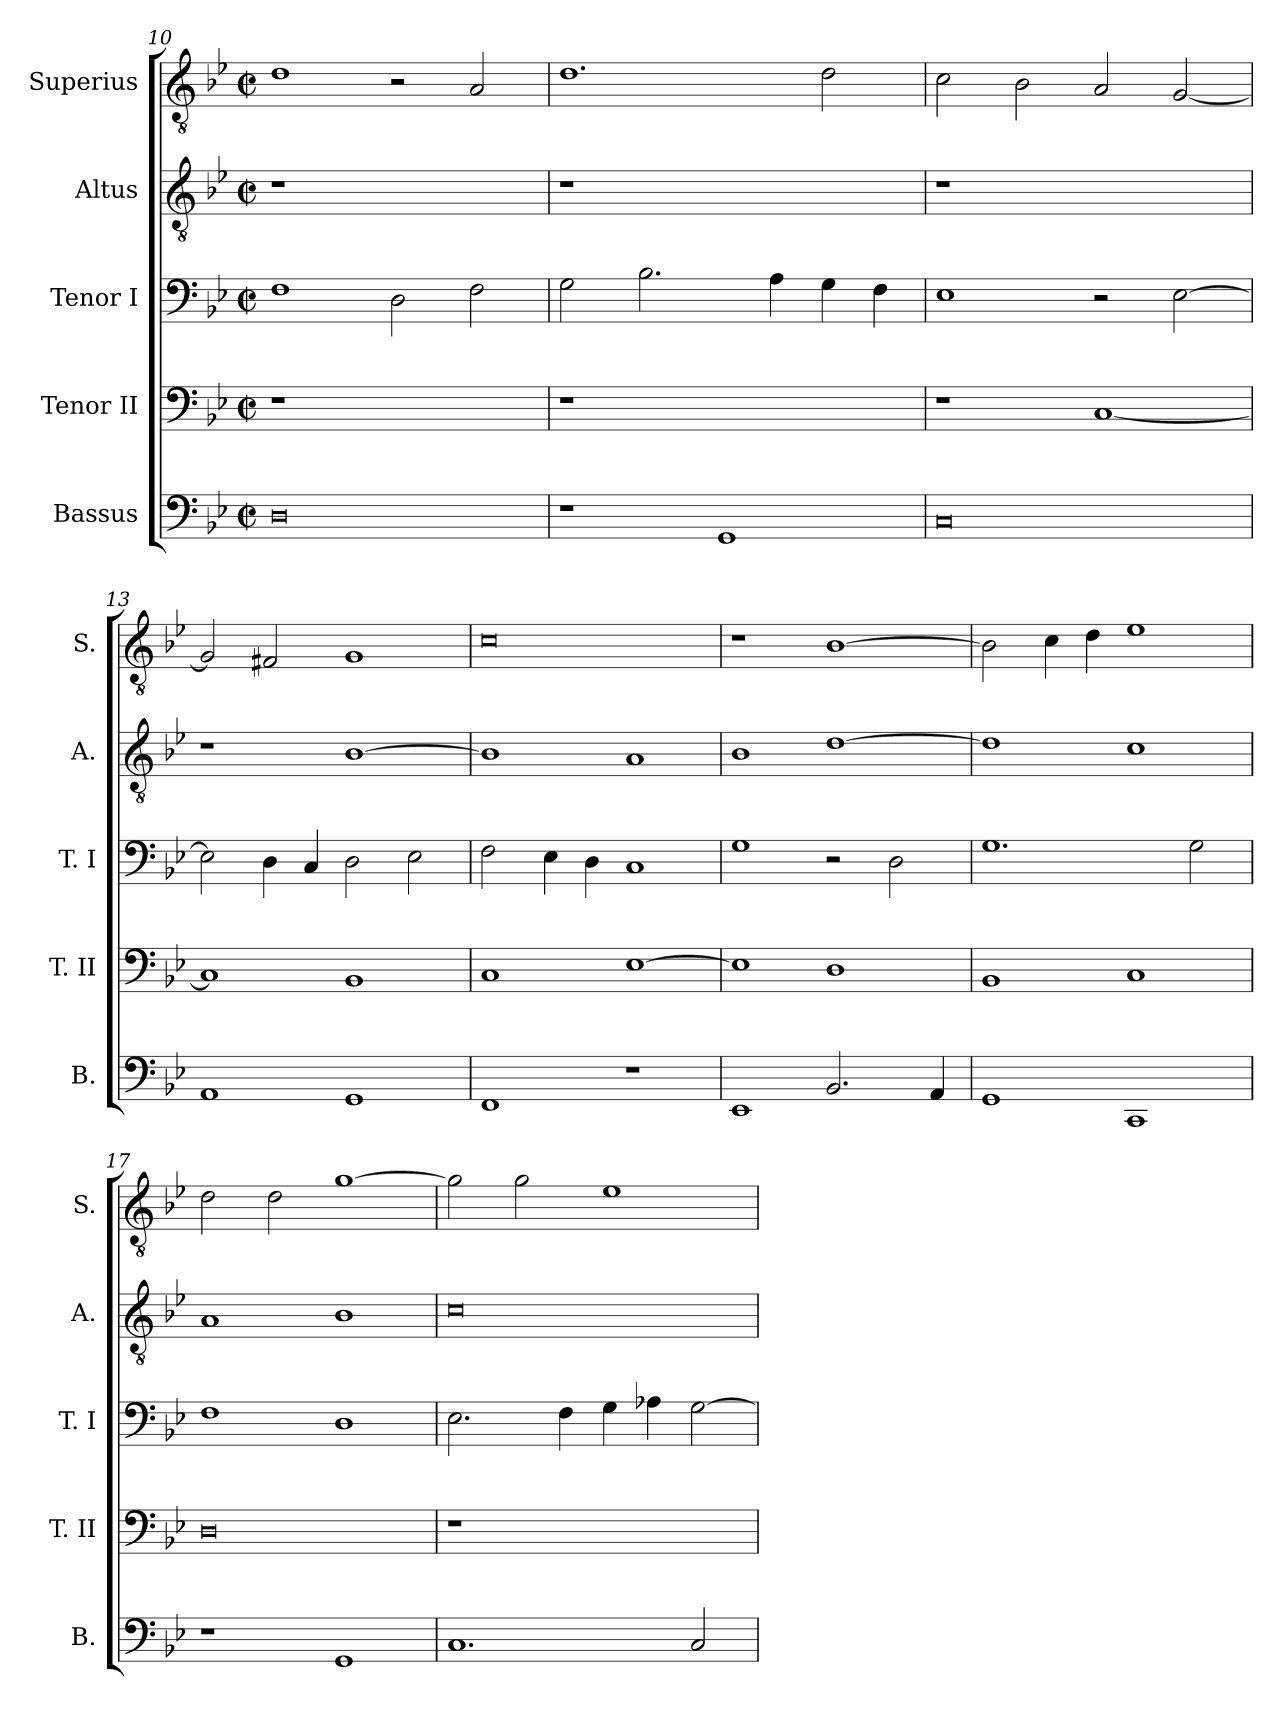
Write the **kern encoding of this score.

**kern	**kern	**kern	**kern	**kern
*part5	*part4	*part3	*part2	*part1
*staff5	*staff4	*staff3	*staff2	*staff1
*I"Bassus	*I"Tenor II	*I"Tenor I	*I"Altus	*I"Superius
*I'B.	*I'T. II	*I'T. I	*I'A.	*I'S.
*clefF4	*clefF4	*clefF4	*clefGv2	*clefGv2
*	*	*	*ITrd7c12	*ITrd7c12
*k[b-e-]	*k[b-e-]	*k[b-e-]	*k[b-e-]	*k[b-e-]
*B-:	*B-:	*B-:	*B-:	*B-:
*M2/2	*M2/2	*M2/2	*M2/2	*M2/2
*met(c|)	*met(c|)	*met(c|)	*met(c|)	*met(c|)
=10	=10	=10	=10	=10
!	!LO:N:vis=1	!	!LO:N:vis=1	!
0Di	1r	1Fi	1r	1Di
.	1ryy	2Di\	1ryy	2r
.	.	2Fi\	.	2AAi/
=11	=11	=11	=11	=11
!	!LO:N:vis=1	!	!LO:N:vis=1	!
1r	1r	2Gi\	1r	1.Di
.	.	2.B-i\	.	.
1GGi	1ryy	.	1ryy	.
.	.	4Ai\	.	.
.	.	4Gi\	.	2Di\
.	.	4Fi\	.	.
=12	=12	=12	=12	=12
!	!	!	!LO:N:vis=1	!
0Ci	1r	1E-i	1r	2Ci\
.	.	.	.	2BB-i\
.	[<1Ci	2r	1ryy	2AAi/
.	.	[>2E-i\	.	[<2GGi/
!!LO:PB:g=z
=13	=13	=13	=13	=13
1AAi	1Ci]	2E-i\]	1r	2GGi/]
.	.	4Di\	.	2FF#Xi/
.	.	4Ci/	.	.
1GGi	1BB-i	2Di\	[>1BB-i	1GGi
.	.	2E-i\	.	.
=14	=14	=14	=14	=14
1FFi	1Ci	2Fi\	1BB-i]	0Ci
.	.	4E-i\	.	.
.	.	4Di\	.	.
1r	[>1E-i	1Ci	1AAi	.
=15	=15	=15	=15	=15
1EE-i	1E-i]	1Gi	1BB-i	1r
2.BB-i/	1Di	2r	[>1Di	[>1BB-i
.	.	2Di\	.	.
4AAi/	.	.	.	.
=16	=16	=16	=16	=16
1GGi	1BB-i	1.Gi	1Di]	2BB-i\]
.	.	.	.	4Ci\
.	.	.	.	4Di\
1CCi	1Ci	.	1Ci	1E-i
.	.	2Gi\	.	.
=17	=17	=17	=17	=17
1r	0Di	1Fi	1AAi	2Di\
.	.	.	.	2Di\
1GGi	.	1Di	1BB-i	[>1Gi
!!LO:LB:g=z
=18	=18	=18	=18	=18
!	!LO:N:vis=1	!	!	!
1.Ci	1r	2.E-i\	0Ci	2Gi\]
.	.	.	.	2Gi\
.	.	4Fi\	.	.
.	1ryy	4Gi\	.	1E-i
.	.	4A-Xi\	.	.
2Ci/	.	[>2Gi\	.	.
=	=	=	=	=
*-	*-	*-	*-	*-
